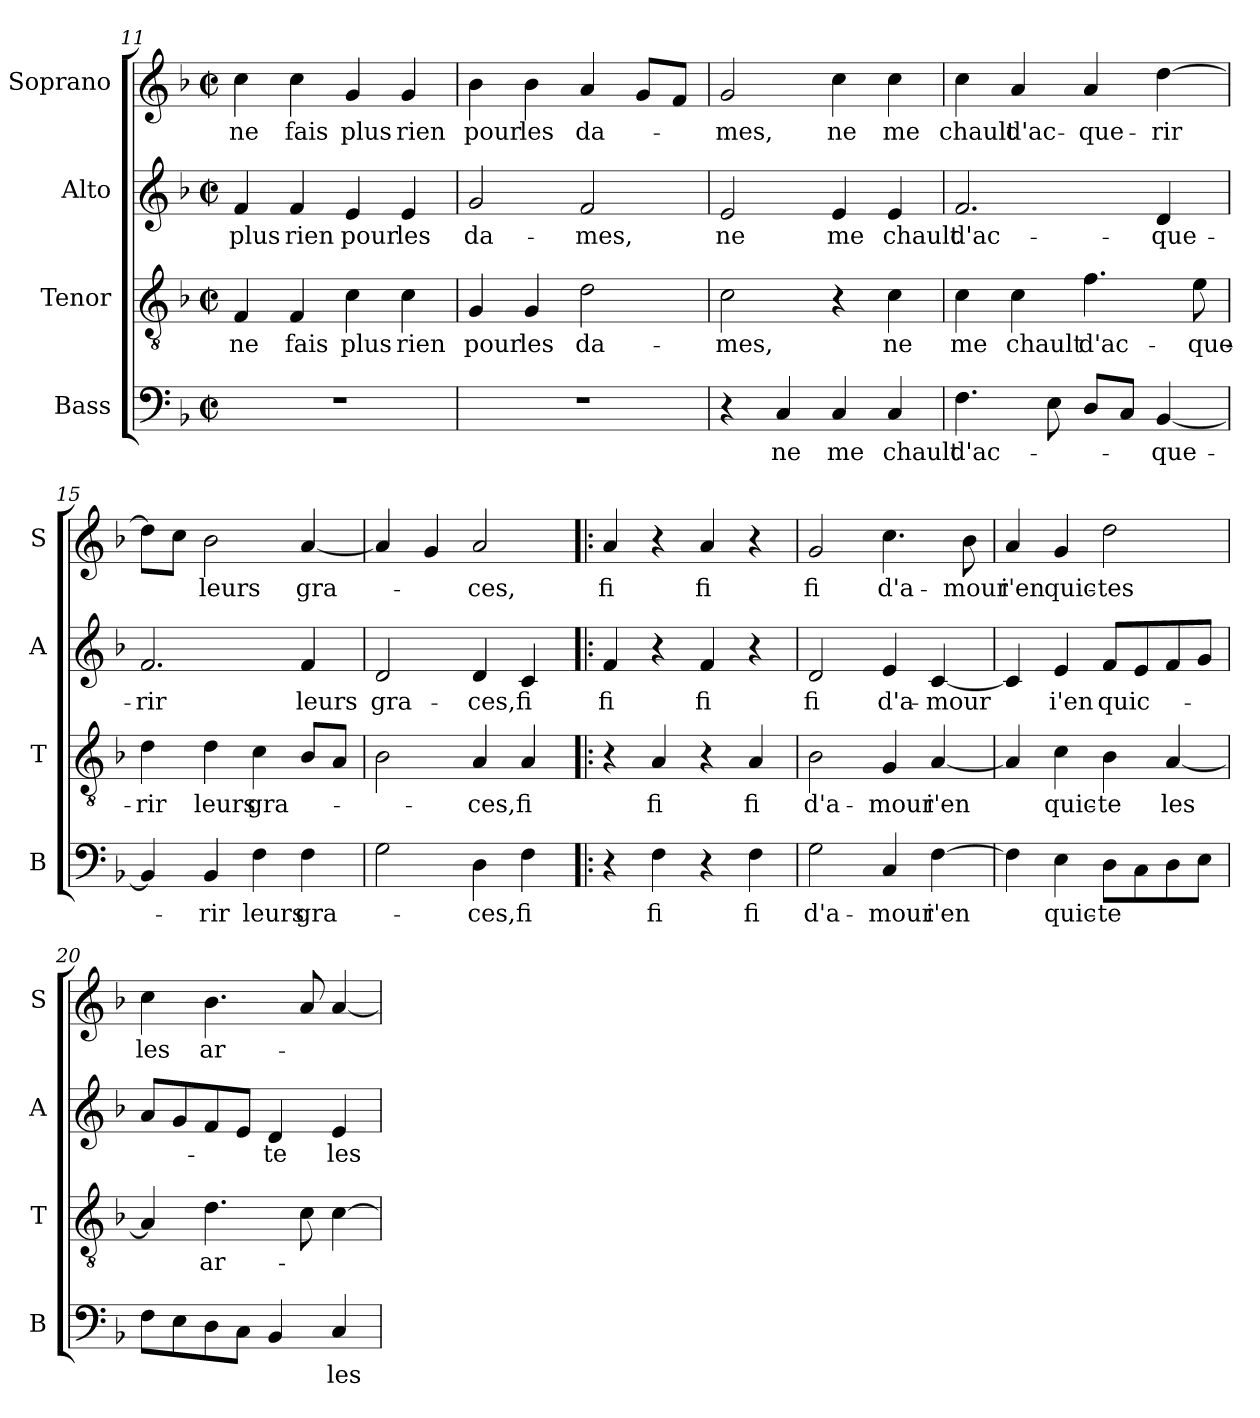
**kern	**text	**kern	**text	**kern	**text	**kern	**text
*part4	*part4	*part3	*part3	*part2	*part2	*part1	*part1
*staff4	*staff4	*staff3	*staff3	*staff2	*staff2	*staff1	*staff1
*I"Bass	*	*I"Tenor	*	*I"Alto	*	*I"Soprano	*
*I'B	*	*I'T	*	*I'A	*	*I'S	*
*clefF4	*	*clefGv2	*	*clefG2	*	*clefG2	*
*k[b-]	*	*k[b-]	*	*k[b-]	*	*k[b-]	*
*F:	*	*F:	*	*F:	*	*F:	*
*M2/2	*	*M2/2	*	*M2/2	*	*M2/2	*
*met(c|)	*	*met(c|)	*	*met(c|)	*	*met(c|)	*
=11	=11	=11	=11	=11	=11	=11	=11
!	!	!	!LO:LY:b	!	!LO:LY:b	!	!LO:LY:b
1r	.	4F/	ne	4f/	plus	4cc\	ne
!	!	!	!LO:LY:b	!	!LO:LY:b	!	!LO:LY:b
.	.	4F/	fais	4f/	rien	4cc\	fais
!	!	!	!LO:LY:b	!	!LO:LY:b	!	!LO:LY:b
.	.	4c\	plus	4e/	pour	4g/	plus
!	!	!	!LO:LY:b	!	!LO:LY:b	!	!LO:LY:b
.	.	4c\	rien	4e/	les	4g/	rien
=12	=12	=12	=12	=12	=12	=12	=12
!	!	!	!LO:LY:b	!	!LO:LY:b	!	!LO:LY:b
1r	.	4G/	pour	2g/	da-	4b-\	pour
!	!	!	!LO:LY:b	!	!	!	!LO:LY:b
.	.	4G/	les	.	.	4b-\	les
!	!	!	!LO:LY:b	!	!LO:LY:b	!	!LO:LY:b
.	.	2d\	da-	2f/	-mes,	4a/	da-
.	.	.	.	.	.	8g/L	.
.	.	.	.	.	.	8f/J	.
=13	=13	=13	=13	=13	=13	=13	=13
!	!	!	!LO:LY:b	!	!LO:LY:b	!	!LO:LY:b
4r	.	2c\	-mes,	2e/	ne	2g/	-mes,
!	!LO:LY:b	!	!	!	!	!	!
4C/	ne	.	.	.	.	.	.
!	!LO:LY:b	!	!	!	!LO:LY:b	!	!LO:LY:b
4C/	me	4r	.	4e/	me	4cc\	ne
!	!LO:LY:b	!	!LO:LY:b	!	!LO:LY:b	!	!LO:LY:b
4C/	chault	4c\	ne	4e/	chault	4cc\	me
=14	=14	=14	=14	=14	=14	=14	=14
!	!LO:LY:b	!	!LO:LY:b	!	!LO:LY:b	!	!LO:LY:b
4.F\	d'ac-	4c\	me	2.f/	d'ac-	4cc\	chault
!	!	!	!LO:LY:b	!	!	!	!LO:LY:b
.	.	4c\	chault	.	.	4a/	d'ac-
8E\	.	.	.	.	.	.	.
!	!	!	!LO:LY:b	!	!	!	!LO:LY:b
8D/L	.	4.f\	d'ac-	.	.	4a/	-que-
8C/J	.	.	.	.	.	.	.
!	!LO:LY:b	!	!	!	!LO:LY:b	!	!LO:LY:b
[4BB-/	-que-	.	.	4d/	-que-	[4dd\	-rir
!	!	!	!LO:LY:b	!	!	!	!
.	.	8e\	-que-	.	.	.	.
!!LO:LB:g=z
=15	=15	=15	=15	=15	=15	=15	=15
!	!	!	!LO:LY:b	!	!LO:LY:b	!	!
4BB-/]	.	4d\	-rir	2.f/	-rir	8dd\L]	.
.	.	.	.	.	.	8cc\J	.
!	!LO:LY:b	!	!LO:LY:b	!	!	!	!LO:LY:b
4BB-/	-rir	4d\	leurs	.	.	2b-\	leurs
!	!LO:LY:b	!	!LO:LY:b	!	!	!	!
4F\	leurs	4c\	gra-	.	.	.	.
!	!LO:LY:b	!	!	!	!LO:LY:b	!	!LO:LY:b
4F\	gra-	8B-/L	.	4f/	leurs	[4a/	gra-
.	.	8A/J	.	.	.	.	.
=16	=16	=16	=16	=16	=16	=16	=16
!	!	!	!	!	!LO:LY:b	!	!
2G\	.	2B-\	.	2d/	gra-	4a/]	.
.	.	.	.	.	.	4g/	.
!	!LO:LY:b	!	!LO:LY:b	!	!LO:LY:b	!	!LO:LY:b
4D\	-ces,	4A/	-ces,	4d/	-ces,	2a/	-ces,
!	!LO:LY:b	!	!LO:LY:b	!	!LO:LY:b	!	!
4F\	fi	4A/	fi	4c/	fi	.	.
=17!|:	=17!|:	=17!|:	=17!|:	=17!|:	=17!|:	=17!|:	=17!|:
!	!	!	!	!	!LO:LY:b	!	!LO:LY:b
4r	.	4r	.	4f/	fi	4a/	fi
!	!LO:LY:b	!	!LO:LY:b	!	!	!	!
4F\	fi	4A/	fi	4r	.	4r	.
!	!	!	!	!	!LO:LY:b	!	!LO:LY:b
4r	.	4r	.	4f/	fi	4a/	fi
!	!LO:LY:b	!	!LO:LY:b	!	!	!	!
4F\	fi	4A/	fi	4r	.	4r	.
=18	=18	=18	=18	=18	=18	=18	=18
!	!LO:LY:b	!	!LO:LY:b	!	!LO:LY:b	!	!LO:LY:b
2G\	d'a-	2B-\	d'a-	2d/	fi	2g/	fi
!	!LO:LY:b	!	!LO:LY:b	!	!LO:LY:b	!	!LO:LY:b
4C/	-mour	4G/	-mour	4e/	d'a-	4.cc\	d'a-
!	!LO:LY:b	!	!LO:LY:b	!	!LO:LY:b	!	!
[4F\	i'en	[4A/	i'en	[4c/	-mour	.	.
!	!	!	!	!	!	!	!LO:LY:b
.	.	.	.	.	.	8b-\	-mour
=19	=19	=19	=19	=19	=19	=19	=19
!	!	!	!	!	!	!	!LO:LY:b
4F\]	.	4A/]	.	4c/]	.	4a/	i'en
!	!LO:LY:b	!	!LO:LY:b	!	!LO:LY:b	!	!LO:LY:b
4E\	quic-	4c\	quic-	4e/	i'en	4g/	quic-
!	!LO:LY:b	!	!LO:LY:b	!	!LO:LY:b	!	!LO:LY:b
8D\L	-te	4B-\	-te	8f/L	quic-	2dd\	-tes
8C\	.	.	.	8e/	.	.	.
!	!	!	!LO:LY:b	!	!	!	!
8D\	.	[4A/	les	8f/	.	.	.
8E\J	.	.	.	8g/J	.	.	.
!!LO:LB:g=z
=20	=20	=20	=20	=20	=20	=20	=20
!	!	!	!	!	!	!	!LO:LY:b
8F\L	.	4A/]	.	8a/L	.	4cc\	les
8E\	.	.	.	8g/	.	.	.
!	!	!	!LO:LY:b	!	!	!	!LO:LY:b
8D\	.	4.d\	ar-	8f/	.	4.b-\	ar-
8C\J	.	.	.	8e/J	.	.	.
!	!	!	!	!	!LO:LY:b	!	!
4BB-/	.	.	.	4d/	-te	.	.
.	.	8c\	.	.	.	8a/	.
!	!LO:LY:b	!	!	!	!LO:LY:b	!	!
4C/	les	[4c\	.	4e/	les	[4a/	.
=	=	=	=	=	=	=	=
*-	*-	*-	*-	*-	*-	*-	*-
